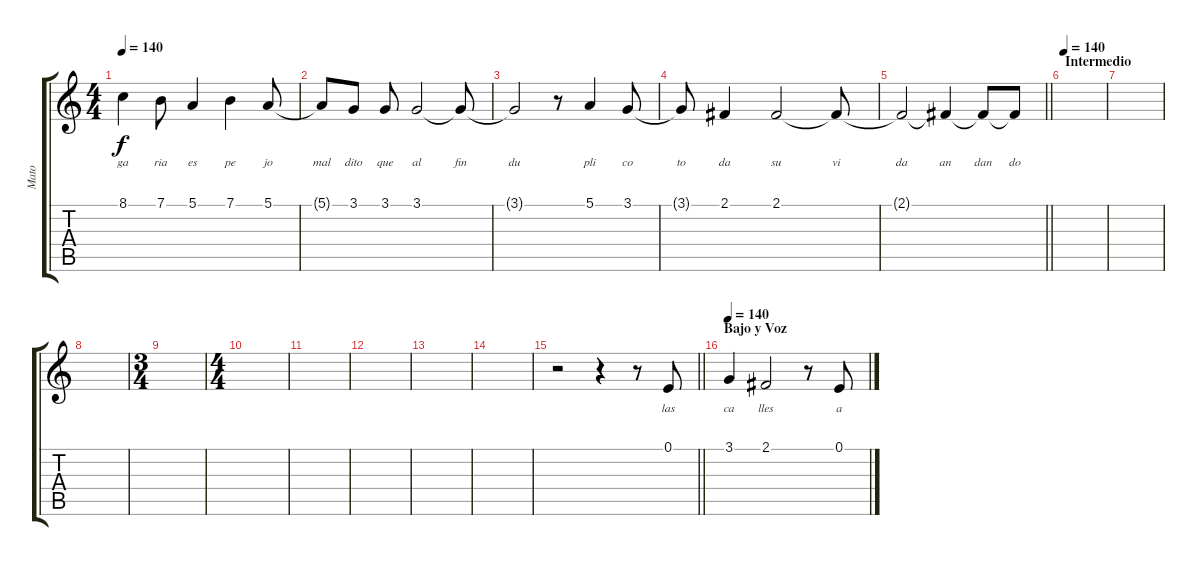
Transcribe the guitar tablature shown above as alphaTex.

\track ("Mato" "Mato") {instrument clarinet}
\staff {score tabs}
\tuning (E4 B3 G3 D3 A2 E2) {hide}
\ts (4 4)
\tempo 140
\clef g2
\ks c
8.1.4{lyrics (0 "ga") lyrics (1 "") lyrics (2 "") lyrics (3 "") lyrics (4 "") dy f} 7.1.8{lyrics (0 "ria") lyrics (1 "") lyrics (2 "") lyrics (3 "") lyrics (4 "")} 5.1.4{lyrics (0 "es") lyrics (1 "") lyrics (2 "") lyrics (3 "") lyrics (4 "")} 7.1.4{lyrics (0 "pe") lyrics (1 "") lyrics (2 "") lyrics (3 "") lyrics (4 "")} 5.1.8{lyrics (0 "jo") lyrics (1 "") lyrics (2 "") lyrics (3 "") lyrics (4 "")} |
5.1{t}.8{lyrics (0 "mal") lyrics (1 "") lyrics (2 "") lyrics (3 "") lyrics (4 "")} 3.1.8{lyrics (0 "dito") lyrics (1 "") lyrics (2 "") lyrics (3 "") lyrics (4 "")} 3.1.8{lyrics (0 "que") lyrics (1 "") lyrics (2 "") lyrics (3 "") lyrics (4 "")} 3.1.2{lyrics (0 "al") lyrics (1 "") lyrics (2 "") lyrics (3 "") lyrics (4 "")} 3.1{t}.8{lyrics (0 "fin") lyrics (1 "") lyrics (2 "") lyrics (3 "") lyrics (4 "")} |
3.1{t}.2{lyrics (0 "du") lyrics (1 "") lyrics (2 "") lyrics (3 "") lyrics (4 "")} r.8 5.1.4{lyrics (0 "pli") lyrics (1 "") lyrics (2 "") lyrics (3 "") lyrics (4 "")} 3.1.8{lyrics (0 "co") lyrics (1 "") lyrics (2 "") lyrics (3 "") lyrics (4 "")} |
3.1{t}.8{lyrics (0 "to") lyrics (1 "") lyrics (2 "") lyrics (3 "") lyrics (4 "")} 2.1.4{lyrics (0 "da") lyrics (1 "") lyrics (2 "") lyrics (3 "") lyrics (4 "")} 2.1.2{lyrics (0 "su") lyrics (1 "") lyrics (2 "") lyrics (3 "") lyrics (4 "")} 2.1{t}.8{lyrics (0 "vi") lyrics (1 "") lyrics (2 "") lyrics (3 "") lyrics (4 "")} |
\barLineRight lightlight
2.1{t}.2{lyrics (0 "da") lyrics (1 "") lyrics (2 "") lyrics (3 "") lyrics (4 "")} 2.1{t}.4{lyrics (0 "an") lyrics (1 "") lyrics (2 "") lyrics (3 "") lyrics (4 "")} 2.1{t}.8{lyrics (0 "dan") lyrics (1 "") lyrics (2 "") lyrics (3 "") lyrics (4 "")} 2.1{t}.8{lyrics (0 "do") lyrics (1 "") lyrics (2 "") lyrics (3 "") lyrics (4 "")} |
\section ("" "Intermedio")
\tempo 140
|
|
|
\ts (3 4)
|
\ts (4 4)
|
|
|
|
|
\barLineRight lightlight
r.2 r.4 r.8 0.1.8{lyrics (0 "las") lyrics (1 "") lyrics (2 "") lyrics (3 "") lyrics (4 "")} |
\section ("" "Bajo y Voz")
\tempo 140
3.1.4{lyrics (0 "ca") lyrics (1 "") lyrics (2 "") lyrics (3 "") lyrics (4 "")} 2.1.2{lyrics (0 "lles") lyrics (1 "") lyrics (2 "") lyrics (3 "") lyrics (4 "")} r.8 0.1.8{lyrics (0 "a") lyrics (1 "") lyrics (2 "") lyrics (3 "") lyrics (4 "")}
